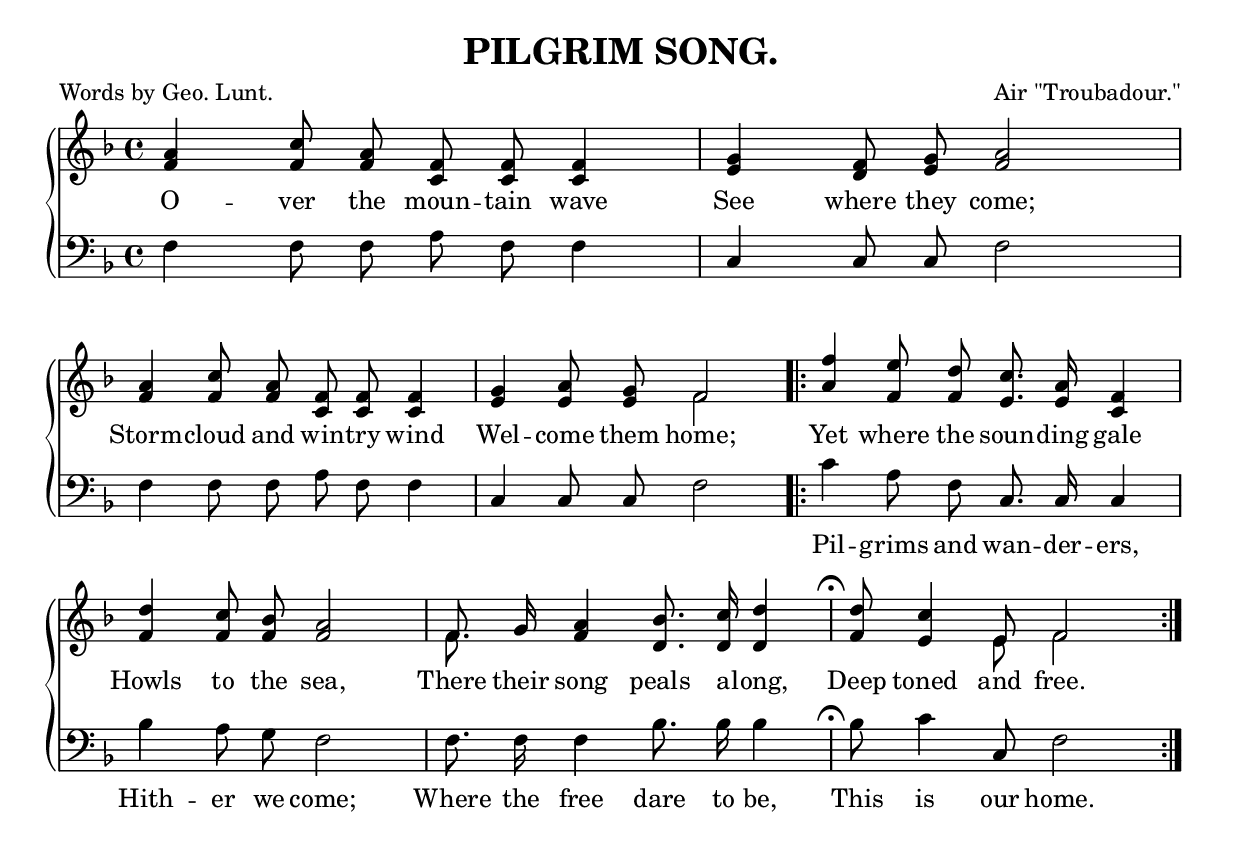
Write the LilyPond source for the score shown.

\version "2.10"
\include "english.ly"

\header {
  title = "PILGRIM SONG."
  poet = "Words by Geo. Lunt."
  composer = "Air \"Troubadour.\""
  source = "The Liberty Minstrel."
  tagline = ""
}


%% music function to allow lyrics to skip a given number of note-syllables
%% skips #7 will skip over 7 music note-syllables.
skips = #(define-music-function (parser location times) (number?)
     #{
	     \repeat unfold $times { \skip 1}
       #})

       fermataBar = { \override Score.RehearsalMark #'break-visibility = #begin-of-line-invisible
       \mark \markup { \musicglyph #"scripts.ufermata" }       }

lineOne = \lyricmode {
  O -- ver the moun -- tain wave  See where they come; 
  Storm -- cloud and win -- try wind  Wel -- come them home; 
    
  Yet where the soun -- ding gale 
  Howls to the sea,  There their song peals a -- long, 
  Deep toned and free.
}

lineTwo = \lyricmode {
  \skips #20 Pil -- grims and wan -- der -- ers, 
  Hith -- er we come;  Where the free dare to be, 
    This is our home.
}

treble =  \relative c' {
  \clef treble
  \time 4/4
  \key f \major
  \autoBeamOff
  \stemUp

  <f a>4 <f c'>8 <f a> <c f> <c f> <c f>4 |
      <e g> <d f>8 <e g> <f a>2 |

  \break
  <f a>4 <f c'>8 <f a> <c f> <c f> <c f>4 |
  <e g> <e a>8 <e g> << { f2 } \new Voice = alto { \voiceTwo f2 } >> |

  \repeat volta 2 {
       <a f'>4 <f e'>8 <f d'> <e c'>8. <e a>16 <c f>4 |

  \break
  <f d'>4 <f c'>8 <f bf> <f a>2 |
      << { f8. } \new Voice = alto { \voiceTwo f8. } >> 
          g16 <f a>4 <d bf'>8. <d c'>16 <d d'>4 \mark \markup { \fontsize #-2 \musicglyph #"scripts.ufermata" }  |
      <f d'>8 <e c'>4 << { e8 f2 } \new Voice = alto { \voiceTwo e8 f2 } >> |
  } 
}

bass = \relative c {
  \clef bass
  \time 4/4
  \key f \major
  \autoBeamOff
  
  f4 f8 f a f f4 | c c8 c f2 |

  \break
  f4 f8 f a f f4 | c c8 c f2 |

  \repeat volta 2 {
  c'4 a8 f c8. c16 c4 |

  \break
  bf'4 a8 g f2 | f8. f16 f4 bf8. bf16 bf4  \mark \markup { \fontsize #-2 \musicglyph #"scripts.ufermata" }   | bf8 c4 c,8 f2 |
  }
}

\score { 
  \new ChoirStaff \with{systemStartDelimiter = #'SystemStartBrace }	
   <<
     \new Staff = "upper" \new Voice = "treble" { \treble }
         \new Lyrics \lyricsto "treble" { \lineOne }
     \new Staff = "lower"  \new Voice = "bass" { \bass }
	 \new Lyrics \lyricsto "treble" { \lineTwo }
   >>
   
   
\layout {
	indent=0
	\context { \Staff \override Rest #'style = #'classical }
	\context { \Score \remove "Bar_number_engraver" }
        %% move mark engraver to staff context to allow fermata to be placed over bars as a rehearsal mark
	\context { \Score \remove "Mark_engraver" }
        \context { \Staff \consists "Mark_engraver" }
	  } 
}


\score { 
  \new ChoirStaff \with{systemStartDelimiter = #'SystemStartBrace }	
   <<
   \new Voice = "treble" { \unfoldRepeats { \treble }  }
 
   \new Staff = "lower" { \unfoldRepeats { \bass }  }
   >>
  	  
\midi { \context { \Score tempoWholesPerMinute = #(ly:make-moment 100 4)  }}    

}

%%Transcriber's Notes:

%%A separate score is provided to unfold the repeats and generate the midi.

%%Last system, second bar, treble staff: A note with a reversed stem in the original is assumed to be a typo and is not reproduced here.
